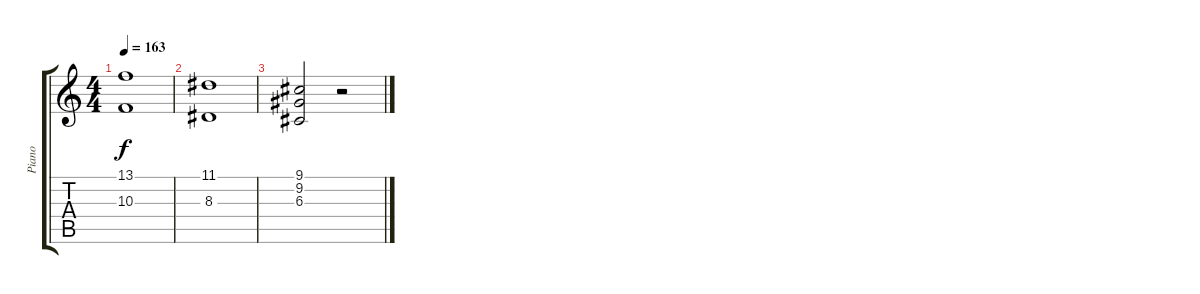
\track ("Piano" "Piano") {instrument brightacousticpiano}
\staff {score tabs}
\tuning (E4 B3 G3 D3 A2 E2) {hide}
\ts (4 4)
\tempo 163
\clef g2
\ks c
(13.1 10.3).1{dy f} |
(11.1 8.3).1 |
(9.1 9.2 6.3).2 r.2
